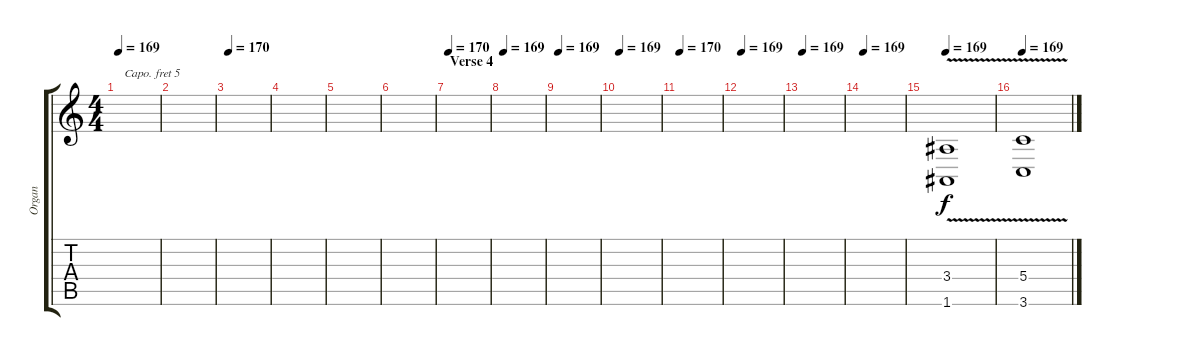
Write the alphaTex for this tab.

\track ("Organ" "Organ") {instrument drawbarorgan}
\staff {score tabs}
\capo 5
\tuning (E4 B3 G3 D3 A2 E2) {hide}
\ts (4 4)
\tempo 169
\clef g2
\ks c
|
|
\tempo 170
|
|
|
|
\section ("" "Verse 4")
\tempo 169
\tempo 170
|
\tempo 169
|
\tempo 169
|
\tempo 169
|
\tempo 169
\tempo 170
|
\tempo 169
|
\tempo 169
|
\tempo 169
|
\tempo 169
(3.4{v} 1.6{v}).1 |
\tempo 169
(5.4{v} 3.6{v}).1
